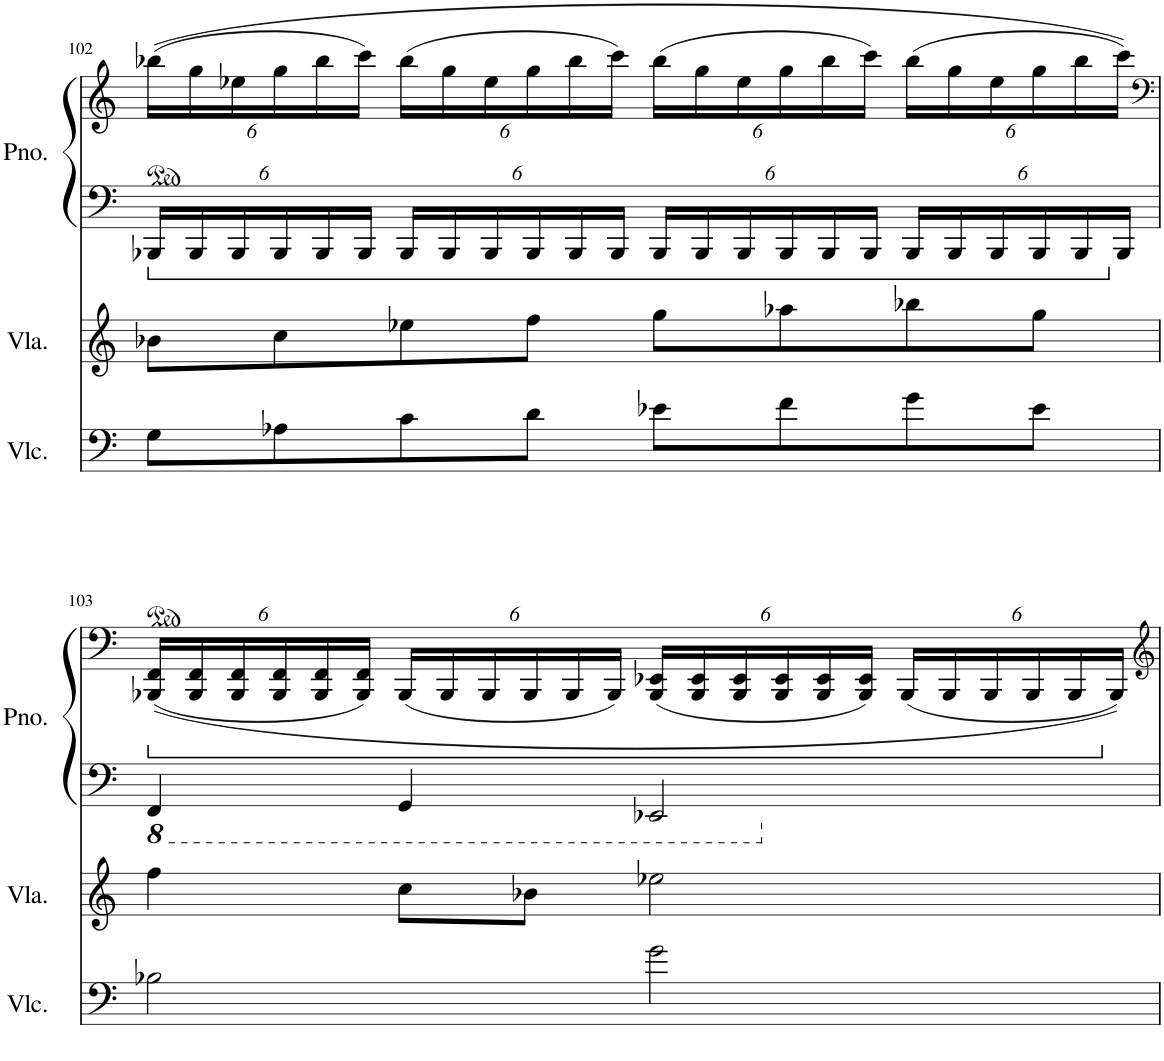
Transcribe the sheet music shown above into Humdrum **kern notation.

**kern	**kern	**kern	**kern
*part3	*part2	*part1	*part1
*staff4	*staff3	*staff2	*staff1
*I"Violoncello	*I"Viola	*I"Piano	*
*I'Vlc.	*I'Vla.	*I'Pno.	*
!!LO:PB:g=z
*clefF4	*clefG2	*clefF4	*clefG2
*k[]	*k[]	*k[]	*k[]
*M4/4	*M4/4	*M4/4	*M4/4
*	*	*Xbrackettup	*Xbrackettup
=102	=102	=102	=102
8G\L	8b-X\L	24BBB-X/LL	((24bb-X\LL
.	.	24BBB-/	24gg\
.	.	24BBB-/	24ee-X\
8A-X\	8cc\	24BBB-/	24gg\
.	.	24BBB-/	24bb-\
.	.	24BBB-/JJ	24ccc\JJ)
8c\	8ee-X\	24BBB-/LL	(24bb-\LL
.	.	24BBB-/	24gg\
.	.	24BBB-/	24ee-\
8d\J	8ff\J	24BBB-/	24gg\
.	.	24BBB-/	24bb-\
.	.	24BBB-/JJ	24ccc\JJ)
8e-X\L	8gg\L	24BBB-/LL	(24bb-\LL
.	.	24BBB-/	24gg\
.	.	24BBB-/	24ee-\
8f\	8aa-X\	24BBB-/	24gg\
.	.	24BBB-/	24bb-\
.	.	24BBB-/JJ	24ccc\JJ)
8g\	8bb-X\	24BBB-/LL	(24bb-\LL
.	.	24BBB-/	24gg\
.	.	24BBB-/	24ee-\
8e-\J	8gg\J	24BBB-/	24gg\
.	.	24BBB-/	24bb-\
.	.	24BBB-/JJ	24ccc\JJ))
!!LO:LB:g=z
=103	=103	=103	=103
*	*	*	*clefF4
*	*	*8ba	*
*	*	*	*ped
2B-X\	4ff\	4FFF/	((24BBB-X/ 24FF/LL
.	.	.	24BBB-/ 24FF/
.	.	.	24BBB-/ 24FF/
.	.	.	24BBB-/ 24FF/
.	.	.	24BBB-/ 24FF/
.	.	.	24BBB-/ 24FF/JJ)
.	8cc\L	4GGG/	(24BBB-/LL
.	.	.	24BBB-/
.	.	.	24BBB-/
.	8b-X\J	.	24BBB-/
.	.	.	24BBB-/
.	.	.	24BBB-/JJ)
*	*	*X8ba	*
2g\	2ee-X\	2EE-X/	(24BBB-/ 24EE-X/LL
.	.	.	24BBB-/ 24EE-/
.	.	.	24BBB-/ 24EE-/
.	.	.	24BBB-/ 24EE-/
.	.	.	24BBB-/ 24EE-/
.	.	.	24BBB-/ 24EE-/JJ)
.	.	.	(24BBB-/LL
.	.	.	24BBB-/
.	.	.	24BBB-/
.	.	.	24BBB-/
.	.	.	24BBB-/
*	*	*	*Xped
.	.	.	24BBB-/JJ))
=	=	=	=
*-	*-	*-	*-
